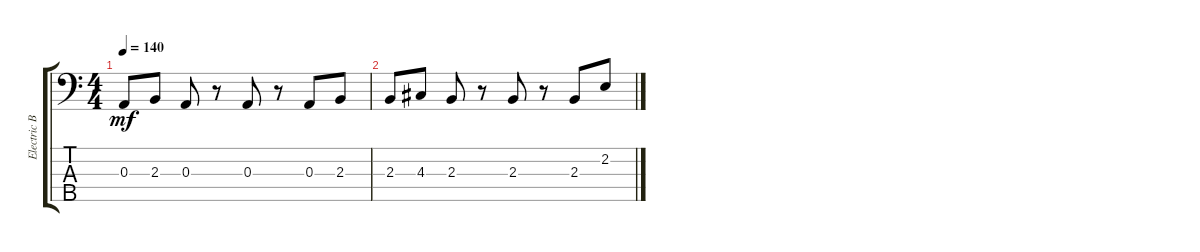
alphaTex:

\track ("Electric Bass" "Electric B") {instrument electricbassfinger}
\staff {score tabs}
\tuning (G2 D2 A1 E1 B0) {hide}
\ts (4 4)
\tempo 140
\clef f4
\ks c
0.3.8{dy mf} 2.3.8 0.3.8 r.8 0.3.8 r.8 0.3.8 2.3.8 |
2.3.8 4.3.8 2.3.8 r.8 2.3.8 r.8 2.3.8 2.2.8
